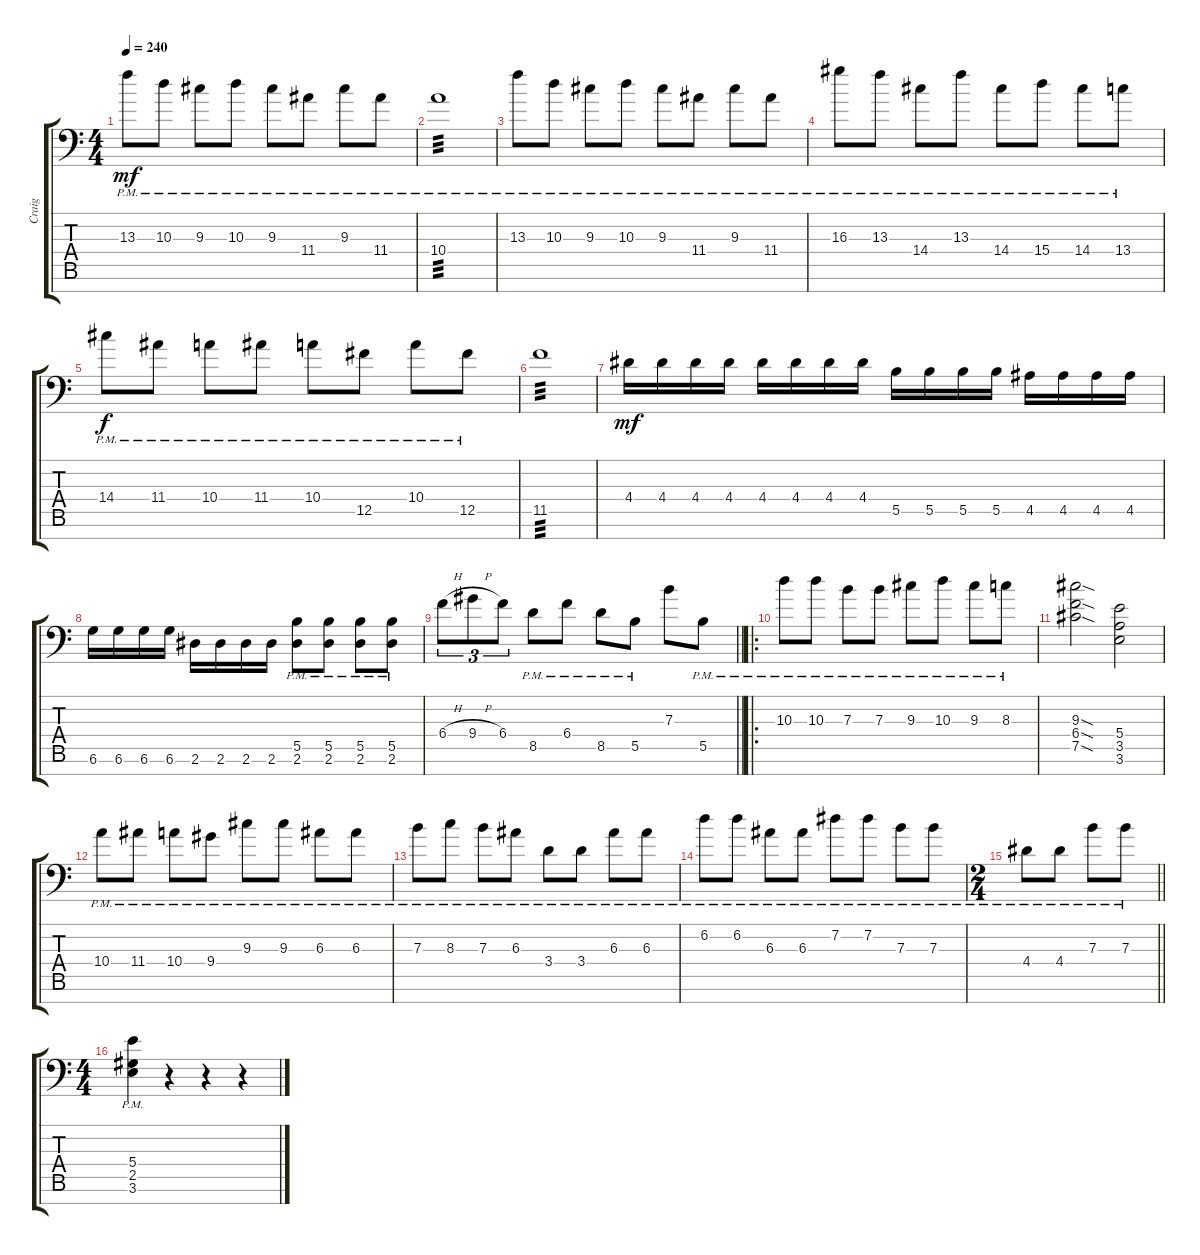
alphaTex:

\track ("Craig" "Craig") {instrument distortionguitar}
\staff {score tabs}
\tuning (Db4 Ab3 E3 B2 Gb2 Db2 Ab1) {hide}
\ts (4 4)
\tempo 240
\clef f4
\ks c
13.3{pm}.8{dy mf} 10.3{pm}.8 9.3{pm}.8 10.3{pm}.8 9.3{pm}.8 11.4{pm}.8 9.3{pm}.8 11.4{pm}.8 |
10.4{pm}.1{tp 3} |
13.3{pm}.8 10.3{pm}.8 9.3{pm}.8 10.3{pm}.8 9.3{pm}.8 11.4{pm}.8 9.3{pm}.8 11.4{pm}.8 |
16.3{pm}.8 13.3{pm}.8 14.4{pm}.8 13.3{pm}.8 14.4{pm}.8 15.4{pm}.8 14.4{pm}.8 13.4{pm}.8 |
14.4{pm}.8{dy f} 11.4{pm}.8 10.4{pm}.8 11.4{pm}.8 10.4{pm}.8 12.5{pm}.8 10.4{pm}.8 12.5{pm}.8 |
11.5.1{tp 3} |
4.4.16{dy mf} 4.4.16 4.4.16 4.4.16 4.4.16 4.4.16 4.4.16 4.4.16 5.5.16 5.5.16 5.5.16 5.5.16 4.5.16 4.5.16 4.5.16 4.5.16 |
6.6.16 6.6.16 6.6.16 6.6.16 2.6.16 2.6.16 2.6.16 2.6.16 (5.5{pm} 2.6{pm}).8 (5.5{pm} 2.6{pm}).8 (5.5{pm} 2.6{pm}).8 (5.5{pm} 2.6{pm}).8 |
\barLineRight lightlight
6.4{h}.8{tu (3 2)} 9.4{h}.8{tu (3 2)} 6.4.8{tu (3 2)} 8.5{pm}.8 6.4{pm}.8 8.5{pm}.8 5.5{pm}.8 7.3.8 5.5{pm}.8 |
\ro
\section ("" "")
10.3{pm}.8 10.3{pm}.8 7.3{pm}.8 7.3{pm}.8 9.3{pm}.8 10.3{pm}.8 9.3{pm}.8 8.3{pm}.8 |
(9.3{sod} 6.4{sod} 7.5{sod}).2 (5.4 3.5 3.6).2 |
10.4{pm}.8 11.4{pm}.8 10.4{pm}.8 9.4{pm}.8 9.3{pm}.8 9.3{pm}.8 6.3{pm}.8 6.3{pm}.8 |
7.3{pm}.8 8.3{pm}.8 7.3{pm}.8 6.3{pm}.8 3.4{pm}.8 3.4{pm}.8 6.3{pm}.8 6.3{pm}.8 |
6.2{pm}.8 6.2{pm}.8 6.3{pm}.8 6.3{pm}.8 7.2{pm}.8 7.2{pm}.8 7.3{pm}.8 7.3{pm}.8 |
\ts (2 4)
\barLineRight lightlight
4.4{pm}.8 4.4{pm}.8 7.3{pm}.8 7.3{pm}.8 |
\ts (4 4)
\section ("" "")
(5.4{pm} 2.5{pm} 3.6{pm}).4 r.4 r.4 r.4
